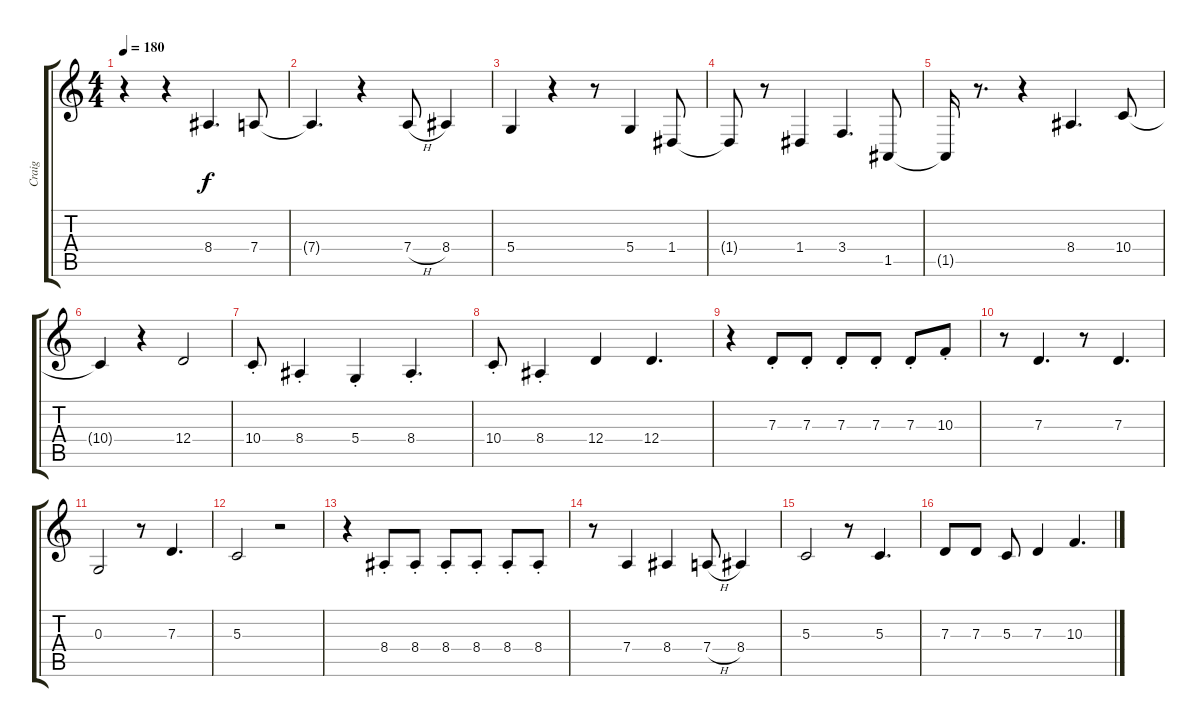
\track ("Craig" "Craig") {instrument altosax}
\staff {score tabs}
\tuning (E4 B3 G3 D3 A2 E2) {hide}
\ts (4 4)
\tempo 180
\clef g2
\ks c
r.4{dy f} r.4 8.4.4{d} 7.4.8 |
7.4{t}.4{d} r.4 7.4{h}.8 8.4.4 |
5.4.4 r.4 r.8 5.4.4 1.4.8 |
1.4{t}.8 r.8 1.4.4 3.4.4{d} 1.5.8 |
1.5{t}.16 r.8{d} r.4 8.4.4{d} 10.4.8 |
10.4{t}.4 r.4 12.4.2 |
10.4{st}.8 8.4{st}.4 5.4{st}.4 8.4{st}.4{d} |
10.4{st}.8 8.4{st}.4 12.4.4 12.4.4{d} |
r.4 7.3{st}.8 7.3{st}.8 7.3{st}.8 7.3{st}.8 7.3{st}.8 10.3{st}.8 |
r.8 7.3.4{d} r.8 7.3.4{d} |
0.3.2 r.8 7.3.4{d} |
5.3.2 r.2 |
r.4 8.4{st}.8 8.4{st}.8 8.4{st}.8 8.4{st}.8 8.4{st}.8 8.4{st}.8 |
r.8 7.4.4 8.4.4 7.4{h}.8 8.4.4 |
5.3.2 r.8 5.3.4{d} |
7.3.8 7.3.8 5.3.8 7.3.4 10.3.4{d}
